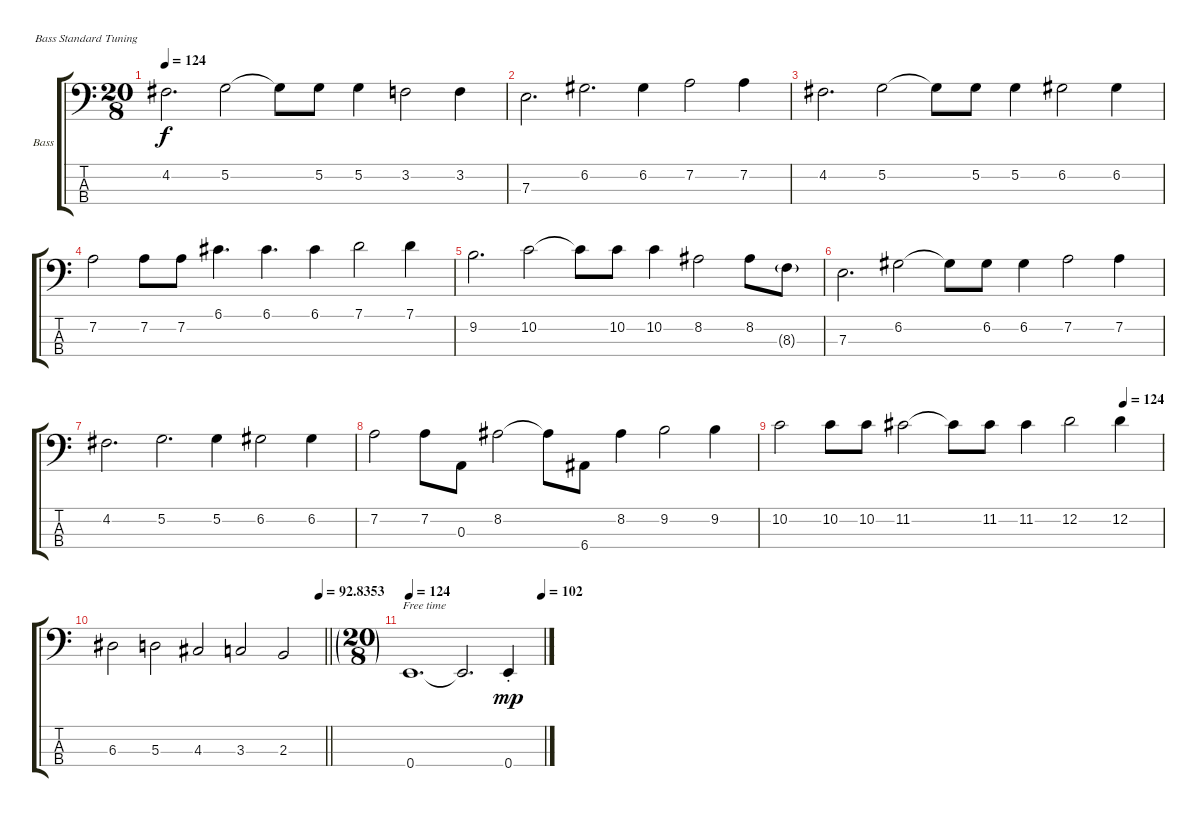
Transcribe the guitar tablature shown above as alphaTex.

\bracketExtendMode groupsimilarinstruments
\firstSystemTrackNameOrientation horizontal
\otherSystemsTrackNameOrientation horizontal
\track ("E-Bass" "Bass") {instrument fretlessbass}
\staff {score tabs}
\tuning (G2 D2 A1 E1)
\ts (20 8)
\tempo 124
\clef f4
\ks c
4.2.2{d dy f} 5.2.2 5.2{t}.8 5.2.8 5.2.4 3.2.2 3.2.4 |
7.3.2{d} 6.2.2{d} 6.2.4 7.2.2 7.2.4 |
4.2.2{d} 5.2.2 5.2{t}.8 5.2.8 5.2.4 6.2.2 6.2.4 |
7.2.2 7.2.8 7.2.8 6.1.4{d} 6.1.4{d} 6.1.4 7.1.2 7.1.4 |
9.2.2{d} 10.2.2 10.2{t}.8 10.2.8 10.2.4 8.2.2 8.2.8 8.3{g}.8 |
7.3.2{d} 6.2.2 6.2{t}.8 6.2.8 6.2.4 7.2.2 7.2.4 |
4.2.2{d} 5.2.2{d} 5.2.4 6.2.2 6.2.4 |
7.2.2 7.2.8 0.3.8 8.2.2 8.2{t}.8 6.4.8 8.2.4 9.2.2 9.2.4 |
\tempo (124 0.9)
10.2.2 10.2.8 10.2.8 11.2.2 11.2{t}.8 11.2.8 11.2.4 12.2.2 12.2.4 |
\tempo (92.8353 0.975)
\barLineRight lightlight
6.3.2 5.3.2 4.3.2 3.3.2 2.3.2 |
\ft
\tempo 124
\tempo (102 0.9875)
0.4.1{d} 0.4{t}.2{d} 0.4{st}.4{dy mp}
